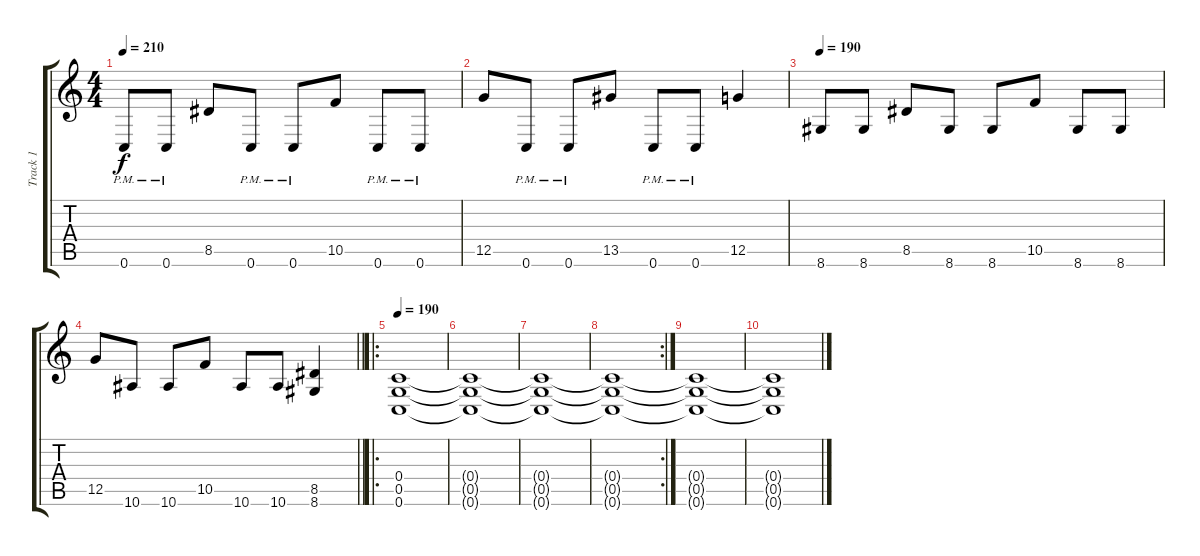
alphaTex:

\track ("Track 1" "Track 1") {instrument distortionguitar}
\staff {score tabs}
\tuning (D4 A3 F3 C3 G2 C2) {hide}
\ts (4 4)
\tempo 210
\clef g2
\ks c
0.6{pm}.8{dy f} 0.6{pm}.8 8.5.8 0.6{pm}.8 0.6{pm}.8 10.5.8 0.6{pm}.8 0.6{pm}.8 |
12.5.8 0.6{pm}.8 0.6{pm}.8 13.5.8 0.6{pm}.8 0.6{pm}.8 12.5.4 |
\tempo 190
8.6.8 8.6.8 8.5.8 8.6.8 8.6.8 10.5.8 8.6.8 8.6.8 |
\barLineRight lightlight
12.5.8 10.6.8 10.6.8 10.5.8 10.6.8 10.6.8 (8.5 8.6).4 |
\ro
\tempo 190
(0.4 0.5 0.6).1 |
(0.4{t} 0.5{t} 0.6{t}).1 |
(0.4{t} 0.5{t} 0.6{t}).1 |
\rc 2
(0.4{t} 0.5{t} 0.6{t}).1 |
(0.4{t} 0.5{t} 0.6{t}).1 |
(0.4{t} 0.5{t} 0.6{t}).1
